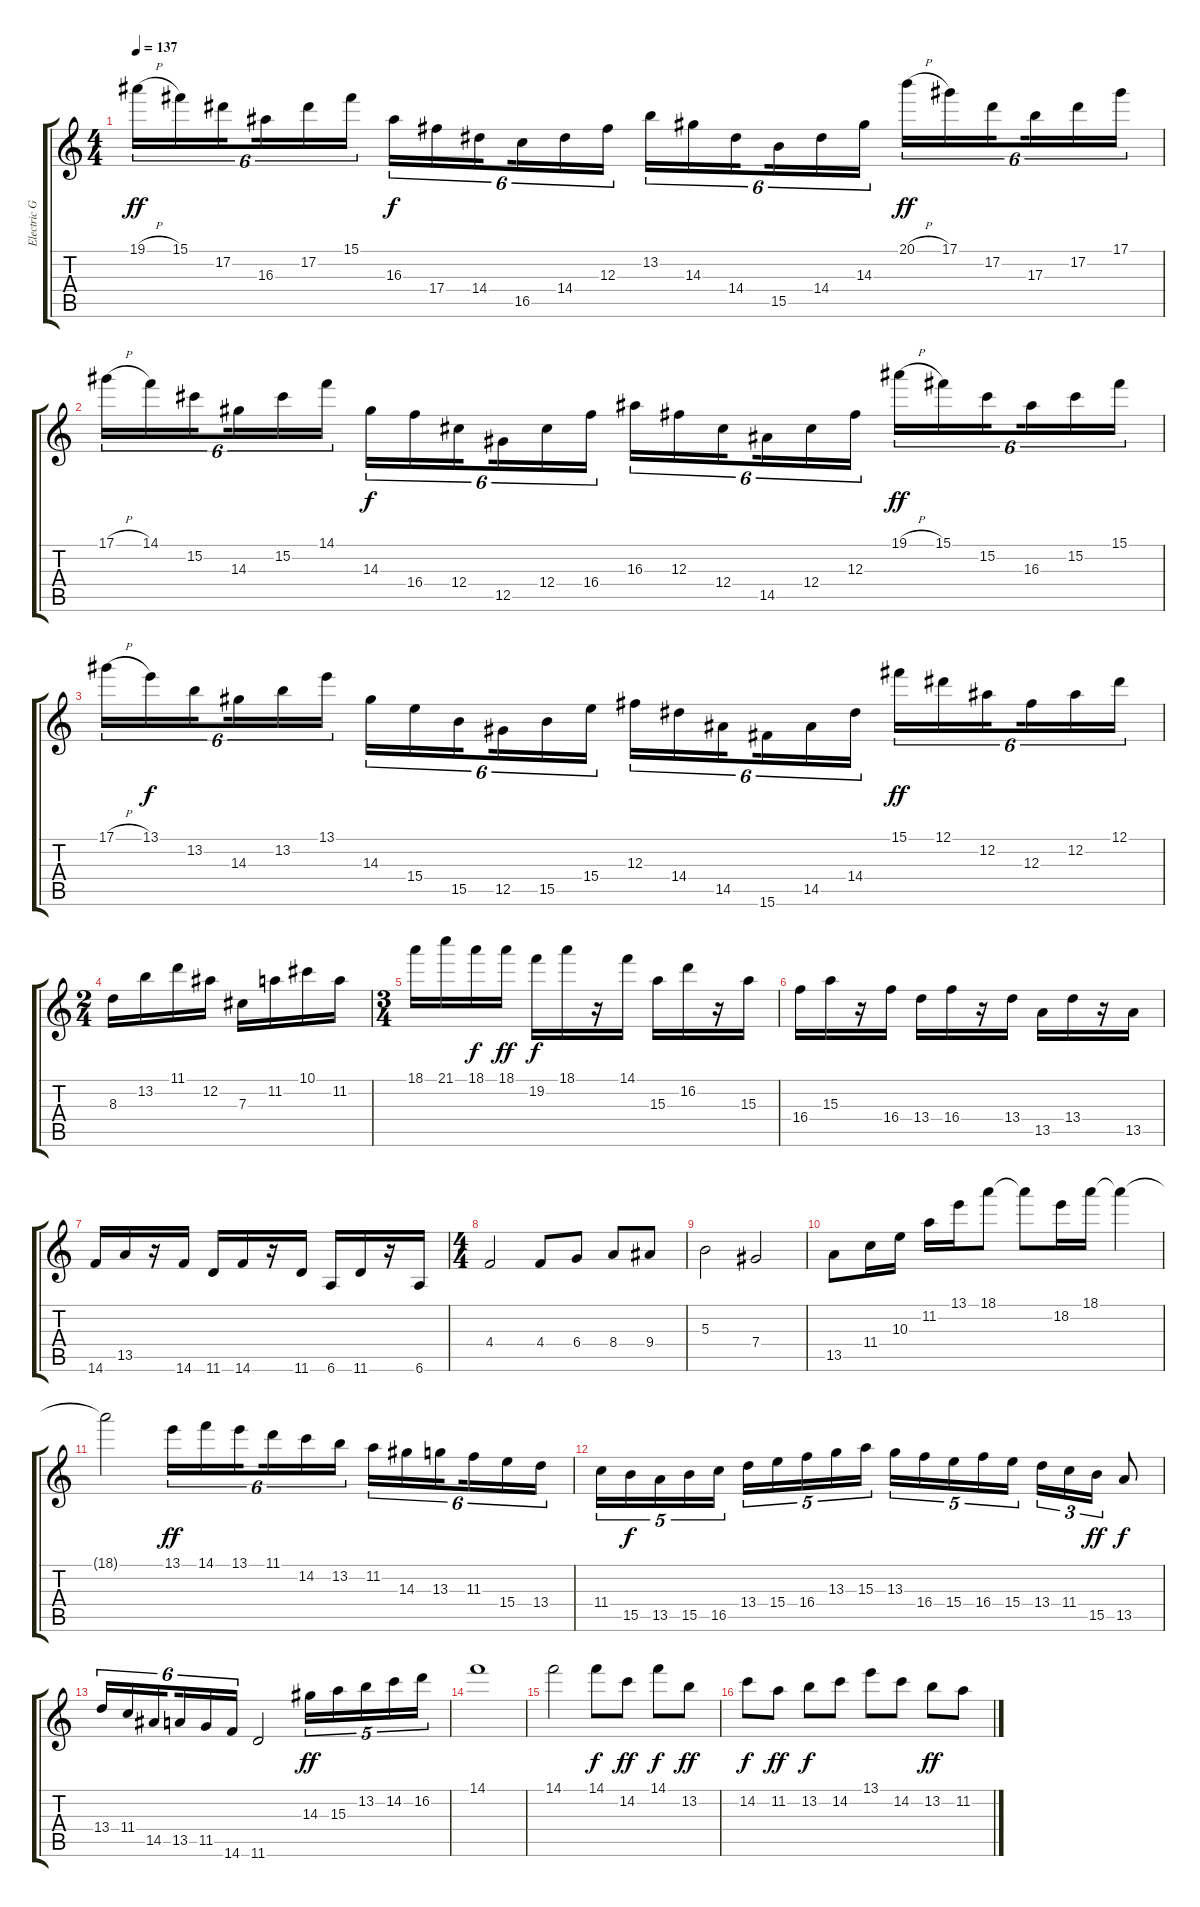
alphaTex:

\track ("Electric Guitar 1" "Electric G") {instrument distortionguitar}
\staff {score tabs}
\tuning (Eb4 Bb3 Gb3 Db3 Ab2 Eb2) {hide}
\ts (4 4)
\tempo 137
\clef g2
\ks c
19.1{h}.16{tu (6 4) dy ff} 15.1.16{tu (6 4)} 17.2.16{tu (6 4) beam splitsecondary} 16.3.16{tu (6 4)} 17.2.16{tu (6 4)} 15.1.16{tu (6 4)} 16.3.16{tu (6 4) dy f} 17.4.16{tu (6 4)} 14.4.16{tu (6 4) beam splitsecondary} 16.5.16{tu (6 4)} 14.4.16{tu (6 4)} 12.3.16{tu (6 4)} 13.2.16{tu (6 4)} 14.3.16{tu (6 4)} 14.4.16{tu (6 4) beam splitsecondary} 15.5.16{tu (6 4)} 14.4.16{tu (6 4)} 14.3.16{tu (6 4)} 20.1{h}.16{tu (6 4) dy ff} 17.1.16{tu (6 4)} 17.2.16{tu (6 4) beam splitsecondary} 17.3.16{tu (6 4)} 17.2.16{tu (6 4)} 17.1.16{tu (6 4)} |
17.1{h}.16{tu (6 4)} 14.1.16{tu (6 4)} 15.2.16{tu (6 4) beam splitsecondary} 14.3.16{tu (6 4)} 15.2.16{tu (6 4)} 14.1.16{tu (6 4)} 14.3.16{tu (6 4) dy f} 16.4.16{tu (6 4)} 12.4.16{tu (6 4) beam splitsecondary} 12.5.16{tu (6 4)} 12.4.16{tu (6 4)} 16.4.16{tu (6 4)} 16.3.16{tu (6 4)} 12.3.16{tu (6 4)} 12.4.16{tu (6 4) beam splitsecondary} 14.5.16{tu (6 4)} 12.4.16{tu (6 4)} 12.3.16{tu (6 4)} 19.1{h}.16{tu (6 4) dy ff} 15.1.16{tu (6 4)} 15.2.16{tu (6 4) beam splitsecondary} 16.3.16{tu (6 4)} 15.2.16{tu (6 4)} 15.1.16{tu (6 4)} |
17.1{h}.16{tu (6 4)} 13.1.16{tu (6 4) dy f} 13.2.16{tu (6 4) beam splitsecondary} 14.3.16{tu (6 4)} 13.2.16{tu (6 4)} 13.1.16{tu (6 4)} 14.3.16{tu (6 4)} 15.4.16{tu (6 4)} 15.5.16{tu (6 4) beam splitsecondary} 12.5.16{tu (6 4)} 15.5.16{tu (6 4)} 15.4.16{tu (6 4)} 12.3.16{tu (6 4)} 14.4.16{tu (6 4)} 14.5.16{tu (6 4) beam splitsecondary} 15.6.16{tu (6 4)} 14.5.16{tu (6 4)} 14.4.16{tu (6 4)} 15.1.16{tu (6 4) dy ff} 12.1.16{tu (6 4)} 12.2.16{tu (6 4) beam splitsecondary} 12.3.16{tu (6 4)} 12.2.16{tu (6 4)} 12.1.16{tu (6 4)} |
\ts (2 4)
8.3.16 13.2.16 11.1.16 12.2.16 7.3.16 11.2.16 10.1.16 11.2.16 |
\ts (3 4)
18.1.16 21.1.16 18.1.16{dy f} 18.1.16{dy ff} 19.2.16{dy f} 18.1.16 r.16 14.1.16 15.3.16 16.2.16 r.16 15.3.16 |
16.4.16 15.3.16 r.16 16.4.16 13.4.16 16.4.16 r.16 13.4.16 13.5.16 13.4.16 r.16 13.5.16 |
14.6.16 13.5.16 r.16 14.6.16 11.6.16 14.6.16 r.16 11.6.16 6.6.16 11.6.16 r.16 6.6.16 |
\ts (4 4)
4.4.2 4.4.8 6.4.8 8.4.8 9.4.8 |
5.3.2 7.4.2 |
13.5.8 11.4.16 10.3.16 11.2.16 13.1.16 18.1.8 18.1{t}.8 18.2.16 18.1.16 18.1{t}.4 |
18.1{t}.2 13.1.16{tu (6 4) dy ff} 14.1.16{tu (6 4)} 13.1.16{tu (6 4) beam splitsecondary} 11.1.16{tu (6 4)} 14.2.16{tu (6 4)} 13.2.16{tu (6 4)} 11.2.16{tu (6 4)} 14.3.16{tu (6 4)} 13.3.16{tu (6 4) beam splitsecondary} 11.3.16{tu (6 4)} 15.4.16{tu (6 4)} 13.4.16{tu (6 4)} |
11.4.16{tu (5 4)} 15.5.16{tu (5 4) dy f} 13.5.16{tu (5 4)} 15.5.16{tu (5 4)} 16.5.16{tu (5 4)} 13.4.16{tu (5 4)} 15.4.16{tu (5 4)} 16.4.16{tu (5 4)} 13.3.16{tu (5 4)} 15.3.16{tu (5 4)} 13.3.16{tu (5 4)} 16.4.16{tu (5 4)} 15.4.16{tu (5 4)} 16.4.16{tu (5 4)} 15.4.16{tu (5 4)} 13.4.16{tu (3 2)} 11.4.16{tu (3 2)} 15.5.16{tu (3 2) dy ff} 13.5.8{dy f} |
13.4.16{tu (6 4)} 11.4.16{tu (6 4)} 14.5.16{tu (6 4) beam splitsecondary} 13.5.16{tu (6 4)} 11.5.16{tu (6 4)} 14.6.16{tu (6 4)} 11.6.2 14.3.16{tu (5 4) dy ff} 15.3.16{tu (5 4)} 13.2.16{tu (5 4)} 14.2.16{tu (5 4)} 16.2.16{tu (5 4)} |
14.1.1 |
14.1.2 14.1.8{dy f} 14.2.8{dy ff} 14.1.8{dy f} 13.2.8{dy ff} |
14.2.8{dy f} 11.2.8{dy ff} 13.2.8{dy f} 14.2.8 13.1.8 14.2.8 13.2.8{dy ff} 11.2.8
